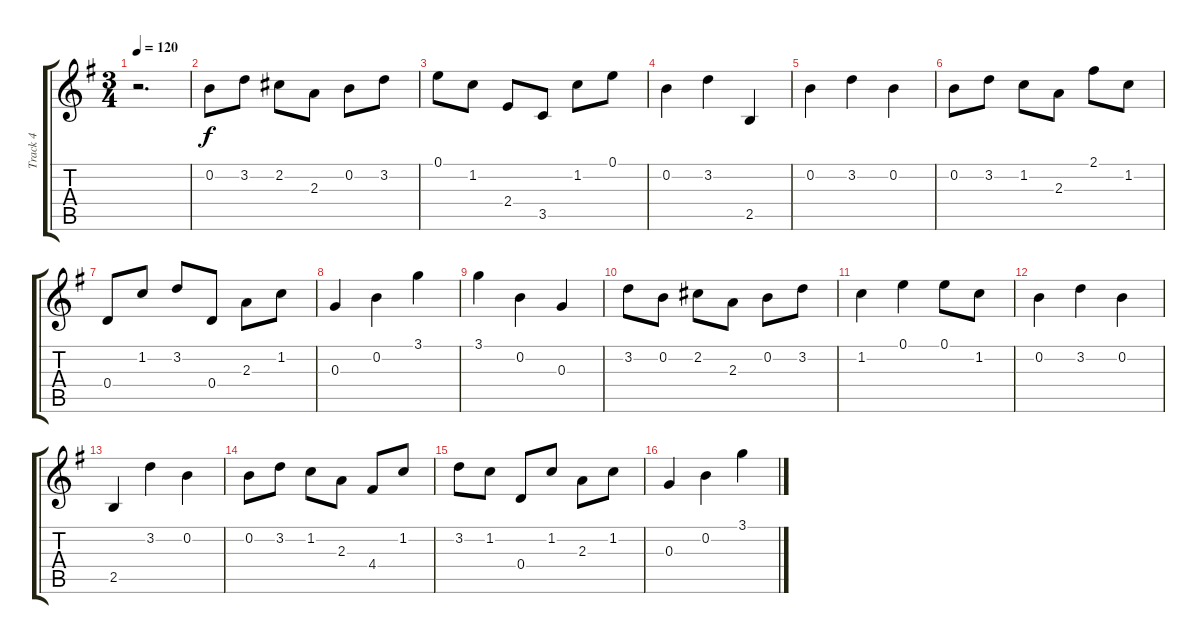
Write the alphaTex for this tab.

\track ("Track 4" "Track 4") {instrument acousticguitarnylon}
\staff {score tabs}
\tuning (E4 B3 G3 D3 A2 E2) {hide}
\ts (3 4)
\tempo 120
\clef g2
\ks g
r.2{d dy f instrument acousticguitarnylon} |
0.2.8 3.2.8 2.2.8 2.3.8 0.2.8 3.2.8 |
0.1.8 1.2.8 2.4.8 3.5.8 1.2.8 0.1.8 |
0.2.4 3.2.4 2.5.4 |
0.2.4 3.2.4 0.2.4 |
0.2.8 3.2.8 1.2.8 2.3.8 2.1.8 1.2.8 |
0.4.8 1.2.8 3.2.8 0.4.8 2.3.8 1.2.8 |
0.3.4 0.2.4 3.1.4 |
3.1.4 0.2.4 0.3.4 |
3.2.8 0.2.8 2.2.8 2.3.8 0.2.8 3.2.8 |
1.2.4 0.1.4 0.1.8 1.2.8 |
0.2.4 3.2.4 0.2.4 |
2.5.4 3.2.4 0.2.4 |
0.2.8 3.2.8 1.2.8 2.3.8 4.4.8 1.2.8 |
3.2.8 1.2.8 0.4.8 1.2.8 2.3.8 1.2.8 |
0.3.4 0.2.4 3.1.4
